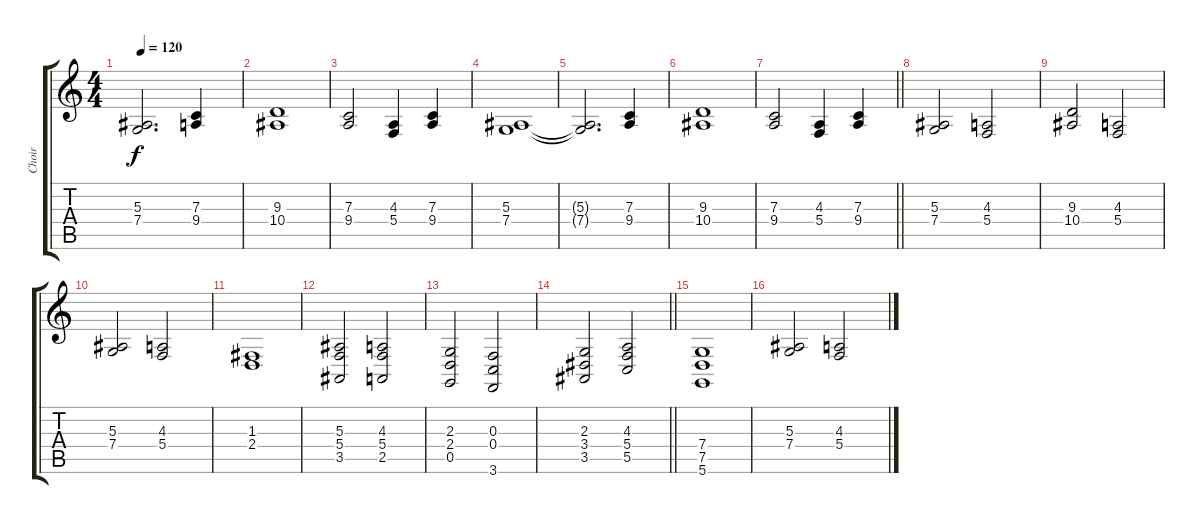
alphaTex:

\track ("Choir" "Choir") {instrument choiraahs}
\staff {score tabs}
\tuning (D4 A3 F3 C3 G2 D2) {hide}
\ts (4 4)
\tempo 120
\clef g2
\ks c
(5.3{t} 7.4{t}).2{d dy f} (7.3 9.4).4 |
(9.3 10.4).1 |
(7.3 9.4).2 (4.3 5.4).4 (7.3 9.4).4 |
(5.3 7.4).1 |
(5.3{t} 7.4{t}).2{d} (7.3 9.4).4 |
(9.3 10.4).1 |
\barLineRight lightlight
(7.3 9.4).2 (4.3 5.4).4 (7.3 9.4).4 |
(5.3 7.4).2 (4.3 5.4).2 |
(9.3 10.4).2 (4.3 5.4).2 |
(5.3 7.4).2 (4.3 5.4).2 |
(1.3 2.4).1 |
(5.3 5.4 3.5).2 (4.3 5.4 2.5).2 |
(2.3 2.4 0.5).2 (0.3 0.4 3.6).2 |
\barLineRight lightlight
(2.3 3.4 3.5).2 (4.3 5.4 5.5).2 |
(7.4 7.5 5.6).1 |
(5.3 7.4).2 (4.3 5.4).2
